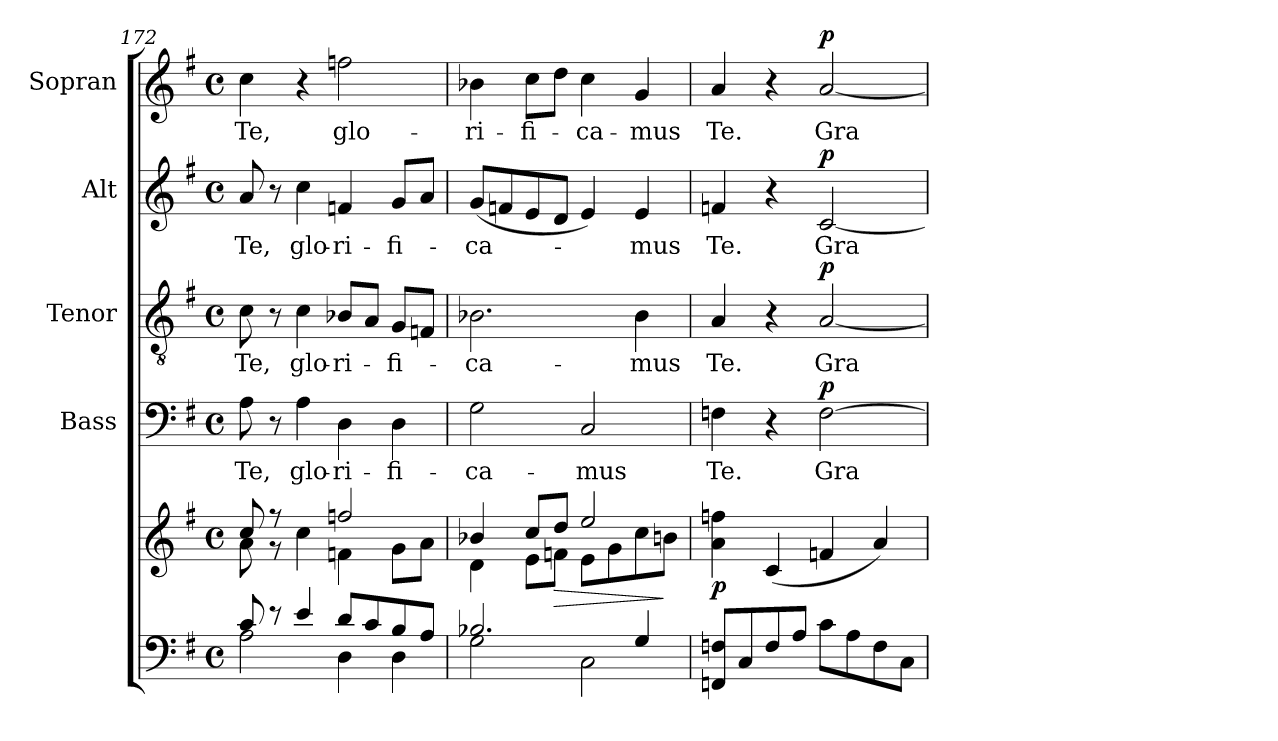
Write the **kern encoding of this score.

**kern	**kern	**dynam	**kern	**text	**dynam	**kern	**text	**dynam	**kern	**text	**dynam	**kern	**text	**dynam
*part5	*part5	*part5	*part4	*part4	*part4	*part3	*part3	*part3	*part2	*part2	*part2	*part1	*part1	*part1
*staff6	*staff5	*staff5/6	*staff4	*staff4	*staff4	*staff3	*staff3	*staff3	*staff2	*staff2	*staff2	*staff1	*staff1	*staff1
*	*	*	*I"Bass	*	*	*I"Tenor	*	*	*I"Alt	*	*	*I"Sopran	*	*
*	*	*	*I'B.	*	*	*I'T.	*	*	*I'A.	*	*	*I'S.	*	*
*clefF4	*clefG2	*	*clefF4	*	*	*clefGv2	*	*	*clefG2	*	*	*clefG2	*	*
*k[f#]	*k[f#]	*	*k[f#]	*	*	*k[f#]	*	*	*k[f#]	*	*	*k[f#]	*	*
*G:	*G:	*	*G:	*	*	*G:	*	*	*G:	*	*	*G:	*	*
*M4/4	*M4/4	*	*M4/4	*	*	*M4/4	*	*	*M4/4	*	*	*M4/4	*	*
*met(c)	*met(c)	*	*met(c)	*	*	*met(c)	*	*	*met(c)	*	*	*met(c)	*	*
=172	=172	=172	=172	=172	=172	=172	=172	=172	=172	=172	=172	=172	=172	=172
*^	*^	*	*	*	*	*	*	*	*	*	*	*	*	*
!	!	!	!	!	!	!LO:LY:b	!	!	!LO:LY:b	!	!	!LO:LY:b	!	!	!LO:LY:b	!
8c/	2A\	8cc/	8a\	.	8A\	Te,	.	8c\	Te,	.	8a/	Te,	.	4cc\	Te,	.
8rd	.	8r	8r	.	8r	.	.	8r	.	.	8r	.	.	.	.	.
!	!	!	!	!	!	!LO:LY:b	!	!	!LO:LY:b	!	!	!LO:LY:b	!	!	!	!
4e/	.	4ryy	4cc\	.	4A\	glo-	.	4c\	glo-	.	4cc\	glo-	.	4r	.	.
!	!	!	!	!	!	!LO:LY:b	!	!	!LO:LY:b	!	!	!LO:LY:b	!	!	!LO:LY:b	!
8d/L	4D\	2ffn/	4fn\	.	4D\	-ri-	.	8B-X/L	-ri-	.	4fn/	-ri-	.	2ffn\	glo-	.
8c/	.	.	.	.	.	.	.	8A/J	.	.	.	.	.	.	.	.
!	!	!	!	!	!	!LO:LY:b	!	!	!LO:LY:b	!	!	!LO:LY:b	!	!	!	!
8B/	4D\	.	8g\L	.	4D\	-fi-	.	8G/L	-fi-	.	8g/L	-fi-	.	.	.	.
8A/J	.	.	8a\J	.	.	.	.	8Fn/J	.	.	8a/J	.	.	.	.	.
!!LO:LB:g=z
=173	=173	=173	=173	=173	=173	=173	=173	=173	=173	=173	=173	=173	=173	=173	=173	=173
!	!	!	!	!	!	!LO:LY:b	!	!	!LO:LY:b	!	!	!LO:LY:b	!	!	!LO:LY:b	!
2.B-X/	2G\	4b-X/	4d\	.	2G\	-ca-	.	2.B-X\	-ca-	.	(<8g/L	-ca-	.	4b-X\	-ri-	.
.	.	.	.	.	.	.	.	.	.	.	8fn/	.	.	.	.	.
!	!	!	!	!	!	!	!	!	!	!	!	!	!	!	!LO:LY:b	!
.	.	8cc/L	8e\L	.	.	.	.	.	.	.	8e/	.	.	8cc\L	-fi-	.
!	!	!	!	!LO:HP:b	!	!	!	!	!	!	!	!	!	!	!	!
.	.	8dd/J	8fn\J	>	.	.	.	.	.	.	8d/J	.	.	8dd\J	.	.
!	!	!	!	!	!	!LO:LY:b	!	!	!	!	!	!	!	!	!LO:LY:b	!
.	2C\	2ee/	8e\L	.	2C/	-mus	.	.	.	.	4e/)	.	.	4cc\	-ca-	.
.	.	.	8g\	.	.	.	.	.	.	.	.	.	.	.	.	.
!	!	!	!	!	!	!	!	!	!LO:LY:b	!	!	!LO:LY:b	!	!	!LO:LY:b	!
4G/	.	.	8cc\	.	.	.	.	4B-\	-mus	.	4e/	-mus	.	4g/	-mus	.
.	.	.	8b\J	]	.	.	.	.	.	.	.	.	.	.	.	.
*v	*v	*	*	*	*	*	*	*	*	*	*	*	*	*	*	*
=174	=174	=174	=174	=174	=174	=174	=174	=174	=174	=174	=174	=174	=174	=174	=174
!	!	!	!LO:DY:b	!	!LO:LY:b	!	!	!LO:LY:b	!	!	!LO:LY:b	!	!	!LO:LY:b	!
*	*v	*v	*	*	*	*	*	*	*	*	*	*	*	*	*
8FFn/ 8Fn/L	4a\ 4ffn\	p	4Fn\	Te.	.	4A/	Te.	.	4fn/	Te.	.	4a/	Te.	.
8C/	.	.	.	.	.	.	.	.	.	.	.	.	.	.
8F/	(<4c/	.	4r	.	.	4r	.	.	4r	.	.	4r	.	.
8A/J	.	.	.	.	.	.	.	.	.	.	.	.	.	.
!	!	!	!	!LO:LY:b	!LO:DY:a	!	!LO:LY:b	!LO:DY:a	!	!LO:LY:b	!LO:DY:a	!	!LO:LY:b	!LO:DY:a
8c\L	4fn/	.	[2F\	Gra-	p	[2A/	Gra-	p	[2c/	Gra-	p	[2a/	Gra-	p
8A\	.	.	.	.	.	.	.	.	.	.	.	.	.	.
8F\	4a/)	.	.	.	.	.	.	.	.	.	.	.	.	.
8C\J	.	.	.	.	.	.	.	.	.	.	.	.	.	.
=	=	=	=	=	=	=	=	=	=	=	=	=	=	=
*-	*-	*-	*-	*-	*-	*-	*-	*-	*-	*-	*-	*-	*-	*-
